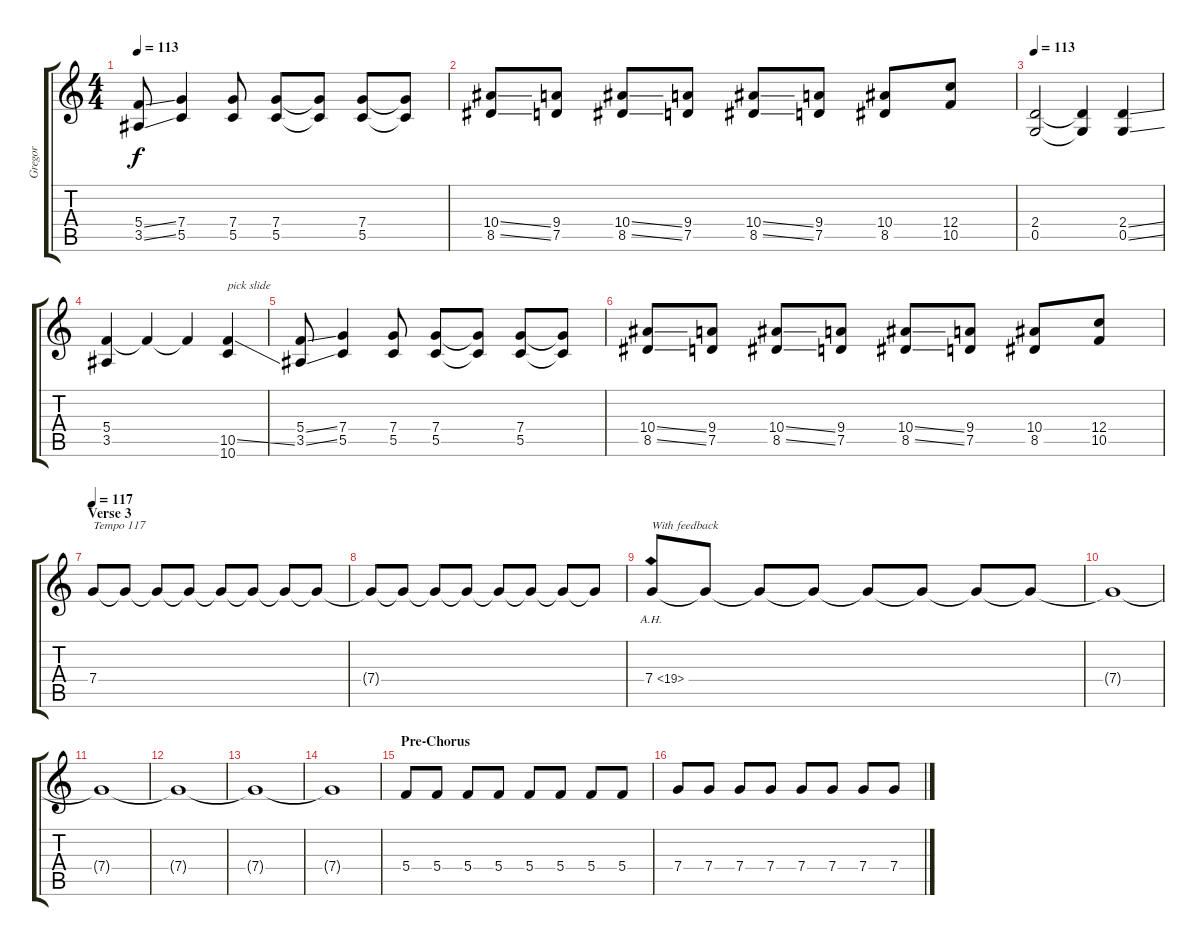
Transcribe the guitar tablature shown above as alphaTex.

\track ("Gregor" "Gregor") {instrument distortionguitar}
\staff {score tabs}
\tuning (D4 A3 F3 C3 G2 D2) {hide}
\ts (4 4)
\tempo 113
\clef g2
\ks c
(5.4{ss} 3.5{ss}).8{dy f} (7.4 5.5).4 (7.4 5.5).8 (7.4 5.5).8 (7.4{t} 5.5{t}).8 (7.4 5.5).8 (7.4{t} 5.5{t}).8 |
(10.4{ss} 8.5{ss}).8 (9.4 7.5).8 (10.4{ss} 8.5{ss}).8 (9.4 7.5).8 (10.4{ss} 8.5{ss}).8 (9.4 7.5).8 (10.4 8.5).8 (12.4 10.5).8 |
\tempo 113
(2.4 0.5).2{instrument distortionguitar} (2.4{t} 0.5{t}).4 (2.4{ss} 0.5{ss}).4 |
(5.4 3.5).4 5.4{t}.4 5.4{t}.4 (10.5{ss} 10.6).4{txt "pick slide"} |
(5.4{ss} 3.5{ss}).8 (7.4 5.5).4 (7.4 5.5).8 (7.4 5.5).8 (7.4{t} 5.5{t}).8 (7.4 5.5).8 (7.4{t} 5.5{t}).8 |
(10.4{ss} 8.5{ss}).8 (9.4 7.5).8 (10.4{ss} 8.5{ss}).8 (9.4 7.5).8 (10.4{ss} 8.5{ss}).8 (9.4 7.5).8 (10.4 8.5).8 (12.4 10.5).8 |
\section ("" "Verse 3")
\tempo 117
7.4.8{txt "Tempo 117"} 7.4{t}.8 7.4{t}.8 7.4{t}.8 7.4{t}.8 7.4{t}.8 7.4{t}.8 7.4{t}.8 |
7.4{t}.8 7.4{t}.8 7.4{t}.8 7.4{t}.8 7.4{t}.8 7.4{t}.8 7.4{t}.8 7.4{t}.8 |
7.4{ah 12}.8{txt "With feedback"} 7.4{t}.8 7.4{t}.8 7.4{t}.8 7.4{t}.8 7.4{t}.8 7.4{t}.8 7.4{t}.8 |
7.4{t}.1 |
7.4{t}.1 |
7.4{t}.1 |
7.4{t}.1 |
7.4{t}.1 |
\section ("" "Pre-Chorus")
5.4.8 5.4.8 5.4.8 5.4.8 5.4.8 5.4.8 5.4.8 5.4.8 |
7.4.8 7.4.8 7.4.8 7.4.8 7.4.8 7.4.8 7.4.8 7.4.8
